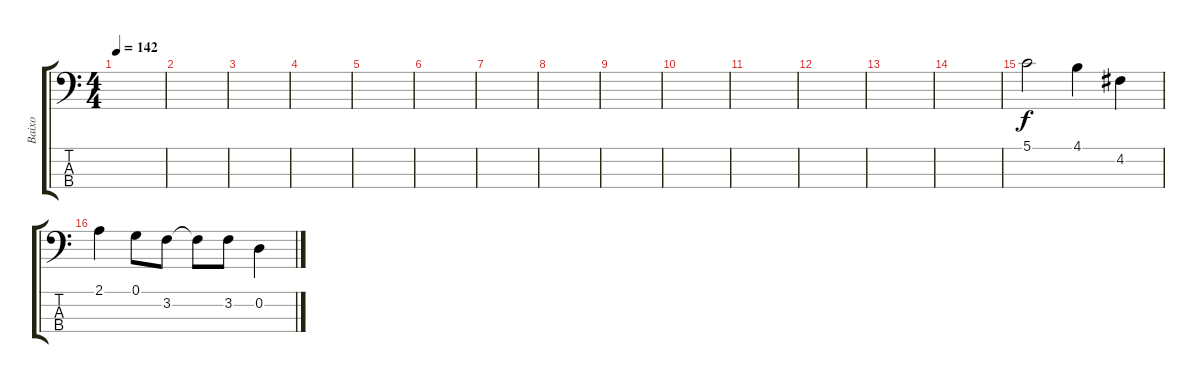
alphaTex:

\track ("Baixo" "Baixo") {instrument electricbasspick}
\staff {score tabs}
\tuning (G2 D2 A1 E1) {hide}
\ts (4 4)
\tempo 142
\clef f4
\ks c
|
|
|
|
|
|
|
|
|
|
|
|
|
|
5.1.2 4.1.4 4.2.4 |
2.1.4 0.1.8 3.2.8 3.2{t}.8 3.2.8 0.2.4
